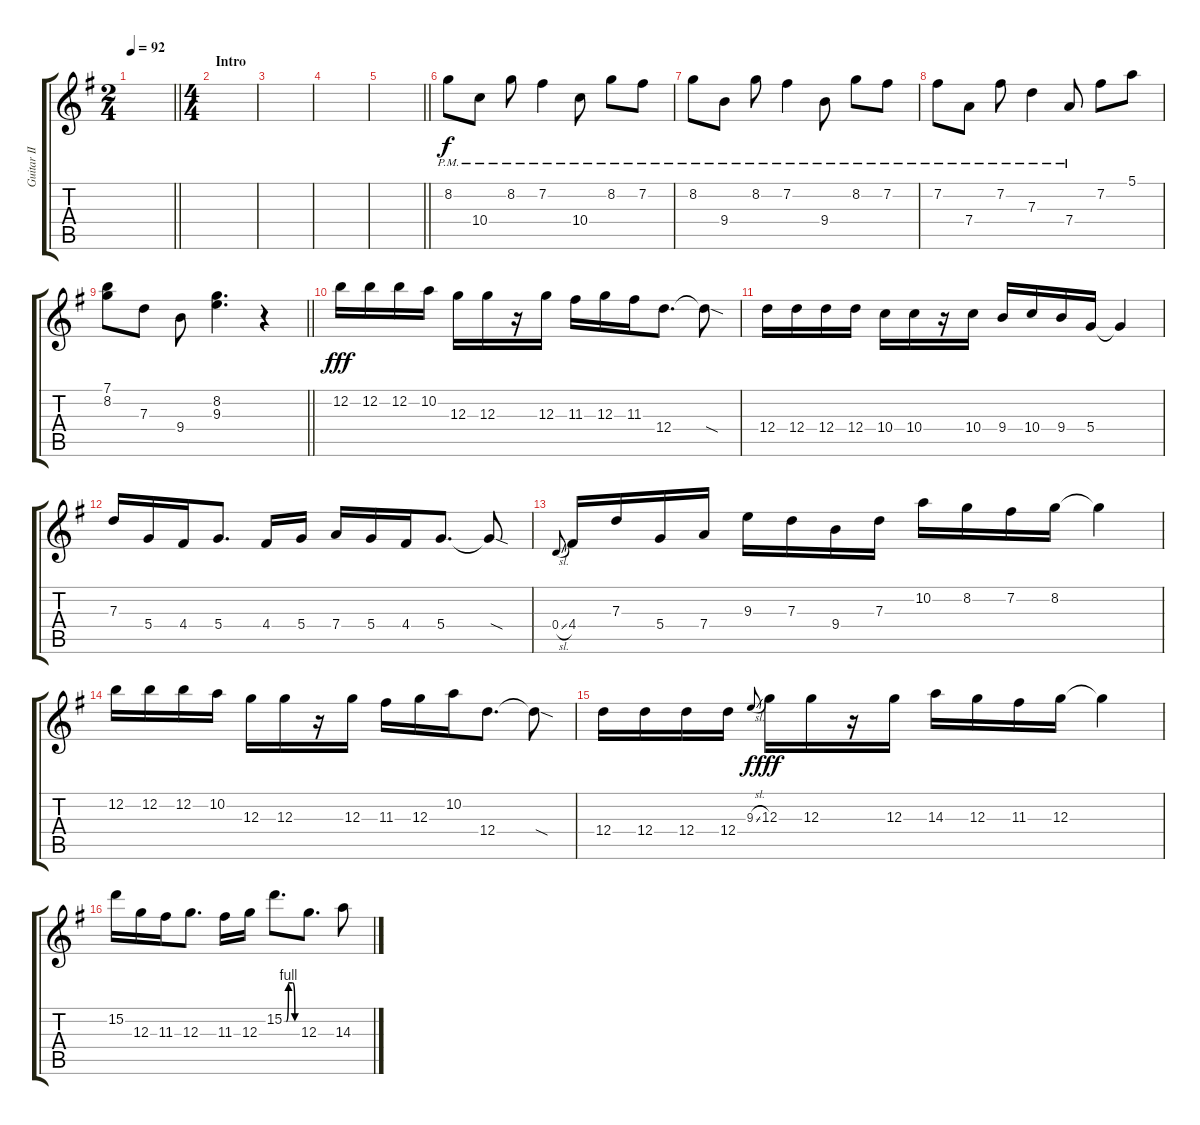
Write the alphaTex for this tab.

\track ("Guitar II" "Guitar II") {instrument distortionguitar}
\staff {score tabs}
\tuning (E4 B3 G3 D3 A2 E2) {hide}
\ts (2 4)
\tempo 92
\clef g2
\barLineRight lightlight
\ks g
|
\ts (4 4)
\section ("" "Intro")
|
|
|
\barLineRight lightlight
|
\section ("" "")
8.2{pm}.8 10.4{pm}.8 8.2{pm}.8 7.2{pm}.4 10.4{pm}.8 8.2{pm}.8 7.2{pm}.8 |
8.2{pm}.8 9.4{pm}.8 8.2{pm}.8 7.2{pm}.4 9.4{pm}.8 8.2{pm}.8 7.2{pm}.8 |
7.2{pm}.8 7.4{pm}.8 7.2{pm}.8 7.3{pm}.4 7.4{pm}.8 7.2.8 5.1.8 |
\barLineRight lightlight
(7.1 8.2).8 7.3.8 9.4.8 (8.2 9.3).4{d} r.4 |
\section ("" "")
12.2.16{dy fff instrument distortionguitar} 12.2.16 12.2.16 10.2.16 12.3.16 12.3.16 r.16 12.3.16 11.3.16 12.3.16 11.3.16 12.4.8{d} 12.4{sod t}.8 |
12.4.16 12.4.16 12.4.16 12.4.16 10.4.16 10.4.16 r.16 10.4.16 9.4.16 10.4.16 9.4.16 5.4.16 5.4{t}.4 |
7.3.16 5.4.16 4.4.16 5.4.8{d} 4.4.16 5.4.16 7.4.16 5.4.16 4.4.16 5.4.8{d} 5.4{sod t}.8 |
0.4{sl}.8{gr onbeat} 4.4.16 7.3.16 5.4.16 7.4.16 9.3.16 7.3.16 9.4.16 7.3.16 10.2.16 8.2.16 7.2.16 8.2.16 8.2{t}.4 |
12.2.16 12.2.16 12.2.16 10.2.16 12.3.16 12.3.16 r.16 12.3.16 11.3.16 12.3.16 10.2.16 12.4.8{d} 12.4{sod t}.8 |
12.4.16 12.4.16 12.4.16 12.4.16 9.3{sl}.8{gr onbeat dy f} 12.3.16{dy fff} 12.3.16 r.16 12.3.16 14.3.16 12.3.16 11.3.16 12.3.16 12.3{t}.4 |
15.2.16 12.3.16 11.3.16 12.3.8{d} 11.3.16 12.3.16 15.2{be (custom 0 0 10 0 20 4 40 4 50 0 60 0)}.8{d} 12.3.8{d} 14.3.8
